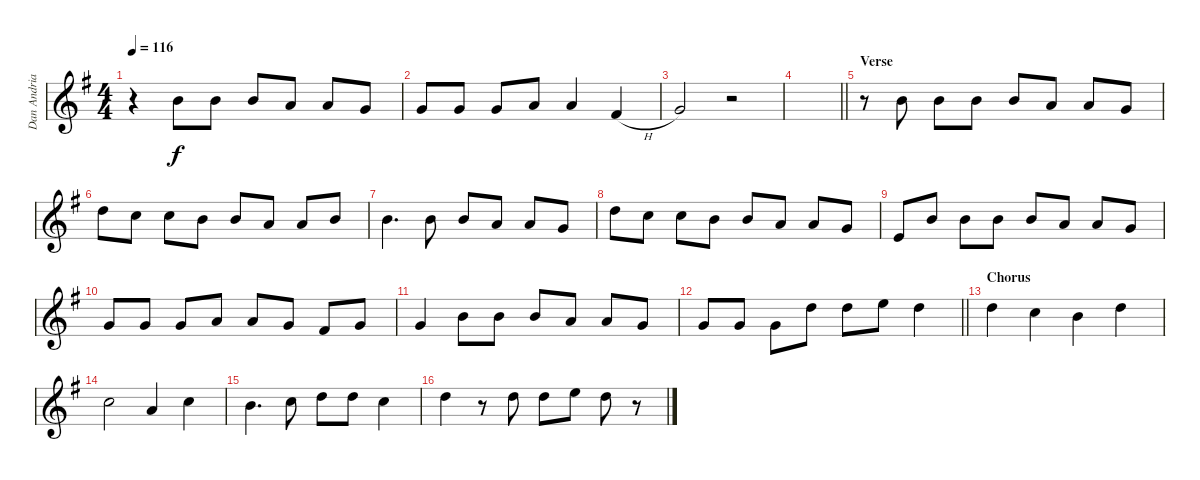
\track ("Dan Andriano - Vocals" "Dan Andria") {instrument overdrivenguitar}
\staff {score}
\tuning (E4 B3 G3 D3 A2 E2) {hide}
\ts (4 4)
\tempo 116
\clef g2
\ks g
r.4{dy f} 0.2.8 0.2.8 0.2.8 2.3.8 2.3.8 0.3.8 |
0.3.8 0.3.8 5.4.8 2.3.8 2.3.4 4.4{h}.4 |
5.4.2 r.2 |
\barLineRight lightlight
|
\section ("" "Verse")
r.8 0.2.8 0.2.8 0.2.8 0.2.8 2.3.8 2.3.8 5.4.8 |
3.2.8 1.2.8 1.2.8 4.3.8 0.2.8 7.4.8 2.3.8 0.2.8 |
0.2.4{d} 0.2.8 0.2.8 2.3.8 2.3.8 0.3.8 |
3.2.8 1.2.8 1.2.8 0.2.8 0.2.8 2.3.8 2.3.8 0.3.8 |
7.5.8 0.2.8 0.2.8 0.2.8 0.2.8 2.3.8 2.3.8 0.3.8 |
0.3.8 0.3.8 0.3.8 7.4.8 7.4.8 0.3.8 9.5.8 0.3.8 |
0.3.4 0.2.8 0.2.8 0.2.8 2.3.8 2.3.8 0.3.8 |
\barLineRight lightlight
0.3.8 0.3.8 0.3.8 7.3.8 3.2.8 0.1.8 3.2.4 |
\section ("" "Chorus")
3.2.4 1.2.4 0.2.4 3.2.4 |
1.2.2 2.3.4 1.2.4 |
0.2.4{d} 10.4.8 3.2.8 3.2.8 5.3.4 |
3.2.4 r.8 3.2.8 3.2.8 0.1.8 3.2.8 r.8
